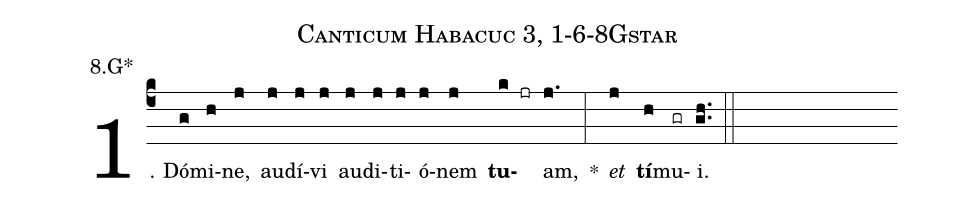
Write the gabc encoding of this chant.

name: Canticum Habacuc 3, 1-6-8Gstar;
annotation: 8.G*;
%%
(c4)1. Dó(g)mi(h)ne,(j) au(j)dí(j)vi(j) au(j)di(j)ti(j)ó(j)nem(j) <b>tu</b>(k jr)am,(j.) *(:) <i>et</i>(j) <b>tí</b>(h)mu(gr)i.(gh..) (::)
